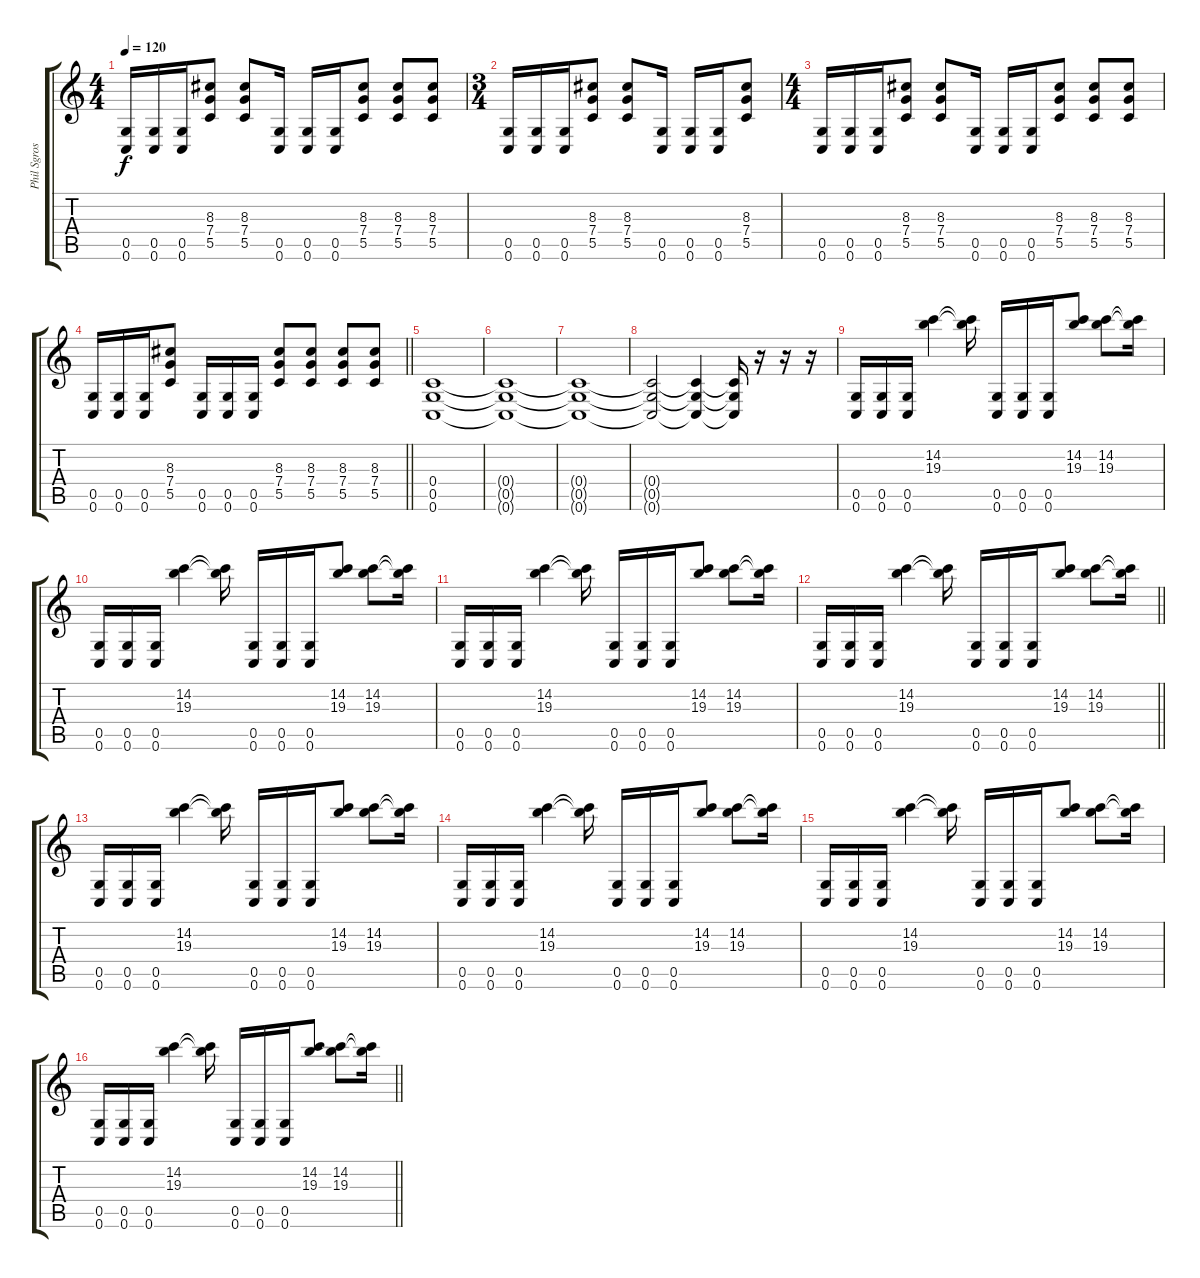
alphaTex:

\track ("Phil Sgrosso" "Phil Sgros") {instrument distortionguitar}
\staff {score tabs}
\tuning (D4 A3 F3 C3 G2 C2) {hide}
\ts (4 4)
\tempo 120
\clef g2
\ks c
(0.5 0.6).16{dy f} (0.5 0.6).16 (0.5 0.6).16 (8.3 7.4 5.5).8 (8.3 7.4 5.5).8 (0.5 0.6).16 (0.5 0.6).16 (0.5 0.6).16 (8.3 7.4 5.5).8 (8.3 7.4 5.5).8 (8.3 7.4 5.5).8 |
\ts (3 4)
(0.5 0.6).16 (0.5 0.6).16 (0.5 0.6).16 (8.3 7.4 5.5).8 (8.3 7.4 5.5).8 (0.5 0.6).16 (0.5 0.6).16 (0.5 0.6).16 (8.3 7.4 5.5).8 |
\ts (4 4)
(0.5 0.6).16 (0.5 0.6).16 (0.5 0.6).16 (8.3 7.4 5.5).8 (8.3 7.4 5.5).8 (0.5 0.6).16 (0.5 0.6).16 (0.5 0.6).16 (8.3 7.4 5.5).8 (8.3 7.4 5.5).8 (8.3 7.4 5.5).8 |
\barLineRight lightlight
(0.5 0.6).16 (0.5 0.6).16 (0.5 0.6).16 (8.3 7.4 5.5).8 (0.5 0.6).16 (0.5 0.6).16 (0.5 0.6).16 (8.3 7.4 5.5).8 (8.3 7.4 5.5).8 (8.3 7.4 5.5).8 (8.3 7.4 5.5).8 |
\section ("" " ")
(0.4 0.5 0.6).1 |
(0.4{t} 0.5{t} 0.6{t}).1 |
(0.4{t} 0.5{t} 0.6{t}).1 |
(0.4{t} 0.5{t} 0.6{t}).2 (0.4{t} 0.5{t} 0.6{t}).4 (0.4{t} 0.5{t} 0.6{t}).16 r.16 r.16 r.16 |
(0.5 0.6).16 (0.5 0.6).16 (0.5 0.6).16 (14.2 19.3).4 (14.2{t} 19.3{t}).16 (0.5 0.6).16 (0.5 0.6).16 (0.5 0.6).16 (14.2 19.3).8 (14.2 19.3).8 (14.2{t} 19.3{t}).16 |
(0.5 0.6).16 (0.5 0.6).16 (0.5 0.6).16 (14.2 19.3).4 (14.2{t} 19.3{t}).16 (0.5 0.6).16 (0.5 0.6).16 (0.5 0.6).16 (14.2 19.3).8 (14.2 19.3).8 (14.2{t} 19.3{t}).16 |
(0.5 0.6).16 (0.5 0.6).16 (0.5 0.6).16 (14.2 19.3).4 (14.2{t} 19.3{t}).16 (0.5 0.6).16 (0.5 0.6).16 (0.5 0.6).16 (14.2 19.3).8 (14.2 19.3).8 (14.2{t} 19.3{t}).16 |
\barLineRight lightlight
(0.5 0.6).16 (0.5 0.6).16 (0.5 0.6).16 (14.2 19.3).4 (14.2{t} 19.3{t}).16 (0.5 0.6).16 (0.5 0.6).16 (0.5 0.6).16 (14.2 19.3).8 (14.2 19.3).8 (14.2{t} 19.3{t}).16 |
(0.5 0.6).16 (0.5 0.6).16 (0.5 0.6).16 (14.2 19.3).4 (14.2{t} 19.3{t}).16 (0.5 0.6).16 (0.5 0.6).16 (0.5 0.6).16 (14.2 19.3).8 (14.2 19.3).8 (14.2{t} 19.3{t}).16 |
(0.5 0.6).16 (0.5 0.6).16 (0.5 0.6).16 (14.2 19.3).4 (14.2{t} 19.3{t}).16 (0.5 0.6).16 (0.5 0.6).16 (0.5 0.6).16 (14.2 19.3).8 (14.2 19.3).8 (14.2{t} 19.3{t}).16 |
(0.5 0.6).16 (0.5 0.6).16 (0.5 0.6).16 (14.2 19.3).4 (14.2{t} 19.3{t}).16 (0.5 0.6).16 (0.5 0.6).16 (0.5 0.6).16 (14.2 19.3).8 (14.2 19.3).8 (14.2{t} 19.3{t}).16 |
\barLineRight lightlight
(0.5 0.6).16 (0.5 0.6).16 (0.5 0.6).16 (14.2 19.3).4 (14.2{t} 19.3{t}).16 (0.5 0.6).16 (0.5 0.6).16 (0.5 0.6).16 (14.2 19.3).8 (14.2 19.3).8 (14.2{t} 19.3{t}).16
